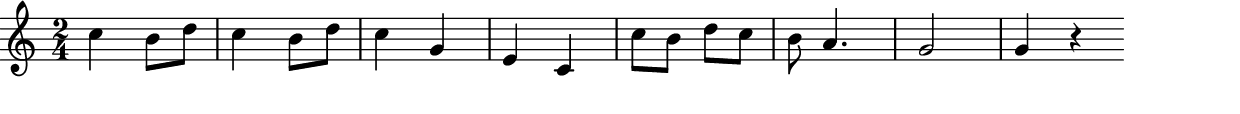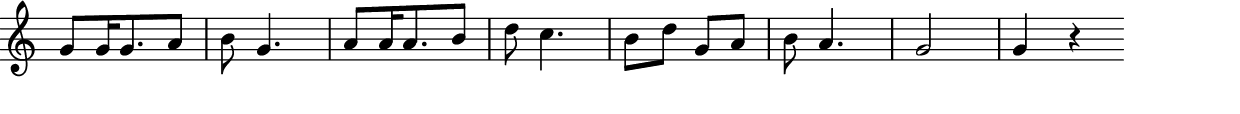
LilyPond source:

% MusicXML to Lilypond converter by Kovi

% Analyzing...
% 1 parts
% 1 Staff
% forceBassClefActive = 
melody = {
% 40 notes in the part
% 1 voices

\new Staff
\new Voice {
% 40 notes
% 16 mesaures

% Measure 1
\clef "treble"
\key c \major
\time 2/4 
c''4 b'8 d''8 
% Measure 2
c''4 b'8 d''8 
% Measure 3
c''4 g'4 
% Measure 4
e'4 c'4 
% Measure 5
c''8 b'8 d''8 c''8 
% Measure 6
b'8 a'4. 
% Measure 7
g'2 
% Measure 8
g'4 r4 \bar ":|:" 
% Measure 9
\break
g'8 g'16 g'8. a'8 
% Measure 10
b'8 g'4. 
% Measure 11
a'8 a'16 a'8. b'8 
% Measure 12
d''8 c''4. 
% Measure 13
b'8 d''8 g'8 a'8 
% Measure 14
b'8 a'4. 
% Measure 15
g'2 
% Measure 16
g'4 r4 \bar ":|" 
} % voice
} % melody


harmonies = \chordmode {

}

\include "../../definitions.ly"
